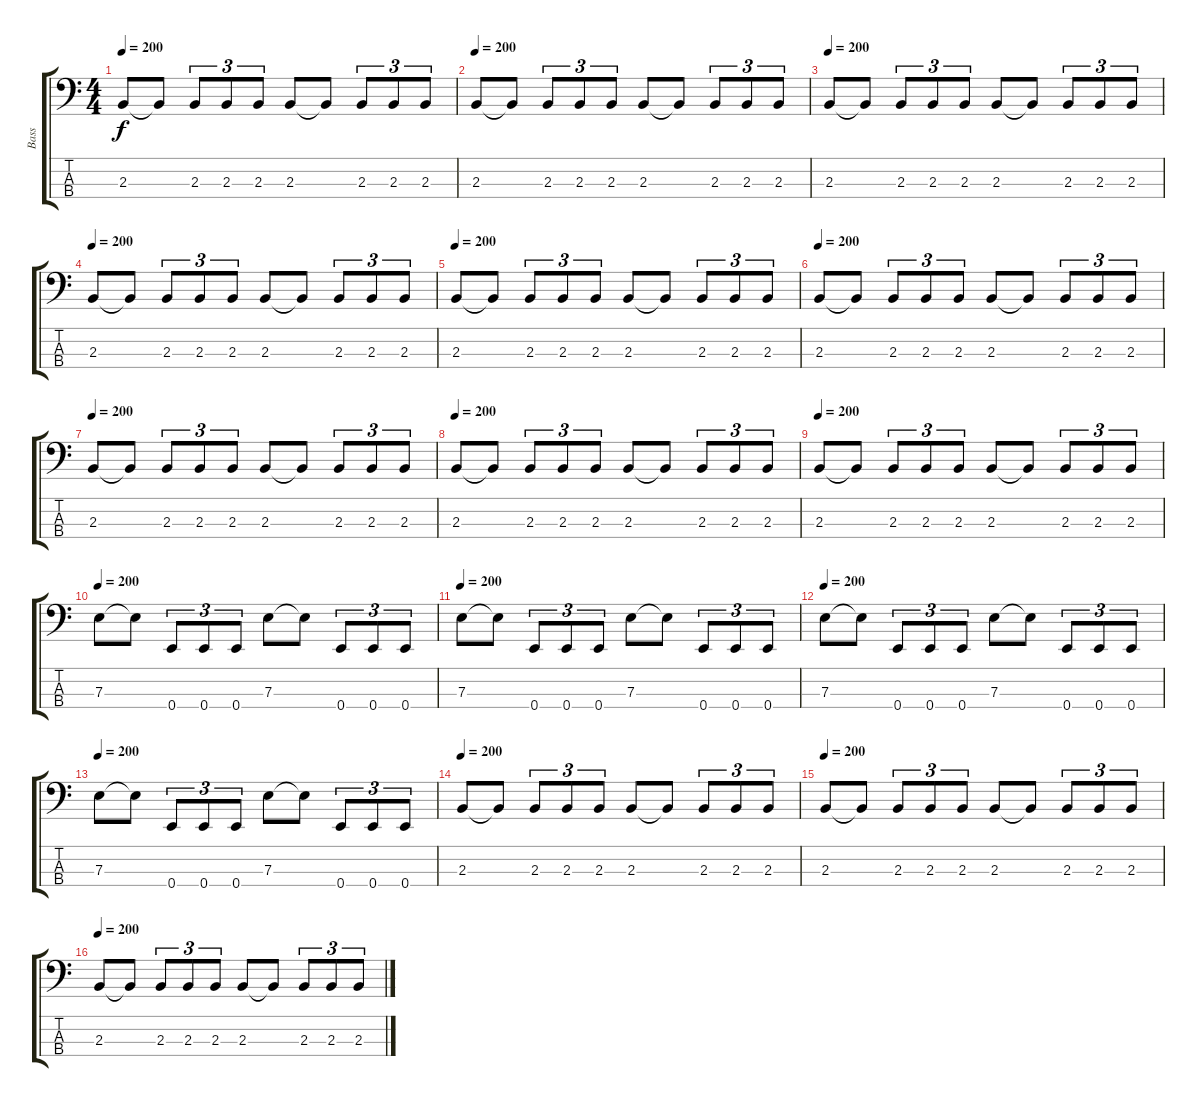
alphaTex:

\track ("Bass" "Bass") {instrument electricbassfinger}
\staff {score tabs}
\tuning (G2 D2 A1 E1) {hide}
\ts (4 4)
\tempo 200
\clef f4
\ks c
2.3.8{dy f} 2.3{t}.8 2.3.8{tu (3 2)} 2.3.8{tu (3 2)} 2.3.8{tu (3 2)} 2.3.8 2.3{t}.8 2.3.8{tu (3 2)} 2.3.8{tu (3 2)} 2.3.8{tu (3 2)} |
\tempo 200
2.3.8 2.3{t}.8 2.3.8{tu (3 2)} 2.3.8{tu (3 2)} 2.3.8{tu (3 2)} 2.3.8 2.3{t}.8 2.3.8{tu (3 2)} 2.3.8{tu (3 2)} 2.3.8{tu (3 2)} |
\tempo 200
2.3.8 2.3{t}.8 2.3.8{tu (3 2)} 2.3.8{tu (3 2)} 2.3.8{tu (3 2)} 2.3.8 2.3{t}.8 2.3.8{tu (3 2)} 2.3.8{tu (3 2)} 2.3.8{tu (3 2)} |
\tempo 200
2.3.8 2.3{t}.8 2.3.8{tu (3 2)} 2.3.8{tu (3 2)} 2.3.8{tu (3 2)} 2.3.8 2.3{t}.8 2.3.8{tu (3 2)} 2.3.8{tu (3 2)} 2.3.8{tu (3 2)} |
\tempo 200
2.3.8 2.3{t}.8 2.3.8{tu (3 2)} 2.3.8{tu (3 2)} 2.3.8{tu (3 2)} 2.3.8 2.3{t}.8 2.3.8{tu (3 2)} 2.3.8{tu (3 2)} 2.3.8{tu (3 2)} |
\tempo 200
2.3.8 2.3{t}.8 2.3.8{tu (3 2)} 2.3.8{tu (3 2)} 2.3.8{tu (3 2)} 2.3.8 2.3{t}.8 2.3.8{tu (3 2)} 2.3.8{tu (3 2)} 2.3.8{tu (3 2)} |
\tempo 200
2.3.8 2.3{t}.8 2.3.8{tu (3 2)} 2.3.8{tu (3 2)} 2.3.8{tu (3 2)} 2.3.8 2.3{t}.8 2.3.8{tu (3 2)} 2.3.8{tu (3 2)} 2.3.8{tu (3 2)} |
\tempo 200
2.3.8 2.3{t}.8 2.3.8{tu (3 2)} 2.3.8{tu (3 2)} 2.3.8{tu (3 2)} 2.3.8 2.3{t}.8 2.3.8{tu (3 2)} 2.3.8{tu (3 2)} 2.3.8{tu (3 2)} |
\tempo 200
2.3.8 2.3{t}.8 2.3.8{tu (3 2)} 2.3.8{tu (3 2)} 2.3.8{tu (3 2)} 2.3.8 2.3{t}.8 2.3.8{tu (3 2)} 2.3.8{tu (3 2)} 2.3.8{tu (3 2)} |
\tempo 200
7.3.8 7.3{t}.8 0.4.8{tu (3 2)} 0.4.8{tu (3 2)} 0.4.8{tu (3 2)} 7.3.8 7.3{t}.8 0.4.8{tu (3 2)} 0.4.8{tu (3 2)} 0.4.8{tu (3 2)} |
\tempo 200
7.3.8 7.3{t}.8 0.4.8{tu (3 2)} 0.4.8{tu (3 2)} 0.4.8{tu (3 2)} 7.3.8 7.3{t}.8 0.4.8{tu (3 2)} 0.4.8{tu (3 2)} 0.4.8{tu (3 2)} |
\tempo 200
7.3.8 7.3{t}.8 0.4.8{tu (3 2)} 0.4.8{tu (3 2)} 0.4.8{tu (3 2)} 7.3.8 7.3{t}.8 0.4.8{tu (3 2)} 0.4.8{tu (3 2)} 0.4.8{tu (3 2)} |
\tempo 200
7.3.8 7.3{t}.8 0.4.8{tu (3 2)} 0.4.8{tu (3 2)} 0.4.8{tu (3 2)} 7.3.8 7.3{t}.8 0.4.8{tu (3 2)} 0.4.8{tu (3 2)} 0.4.8{tu (3 2)} |
\tempo 200
2.3.8 2.3{t}.8 2.3.8{tu (3 2)} 2.3.8{tu (3 2)} 2.3.8{tu (3 2)} 2.3.8 2.3{t}.8 2.3.8{tu (3 2)} 2.3.8{tu (3 2)} 2.3.8{tu (3 2)} |
\tempo 200
2.3.8 2.3{t}.8 2.3.8{tu (3 2)} 2.3.8{tu (3 2)} 2.3.8{tu (3 2)} 2.3.8 2.3{t}.8 2.3.8{tu (3 2)} 2.3.8{tu (3 2)} 2.3.8{tu (3 2)} |
\tempo 200
2.3.8 2.3{t}.8 2.3.8{tu (3 2)} 2.3.8{tu (3 2)} 2.3.8{tu (3 2)} 2.3.8 2.3{t}.8 2.3.8{tu (3 2)} 2.3.8{tu (3 2)} 2.3.8{tu (3 2)}
